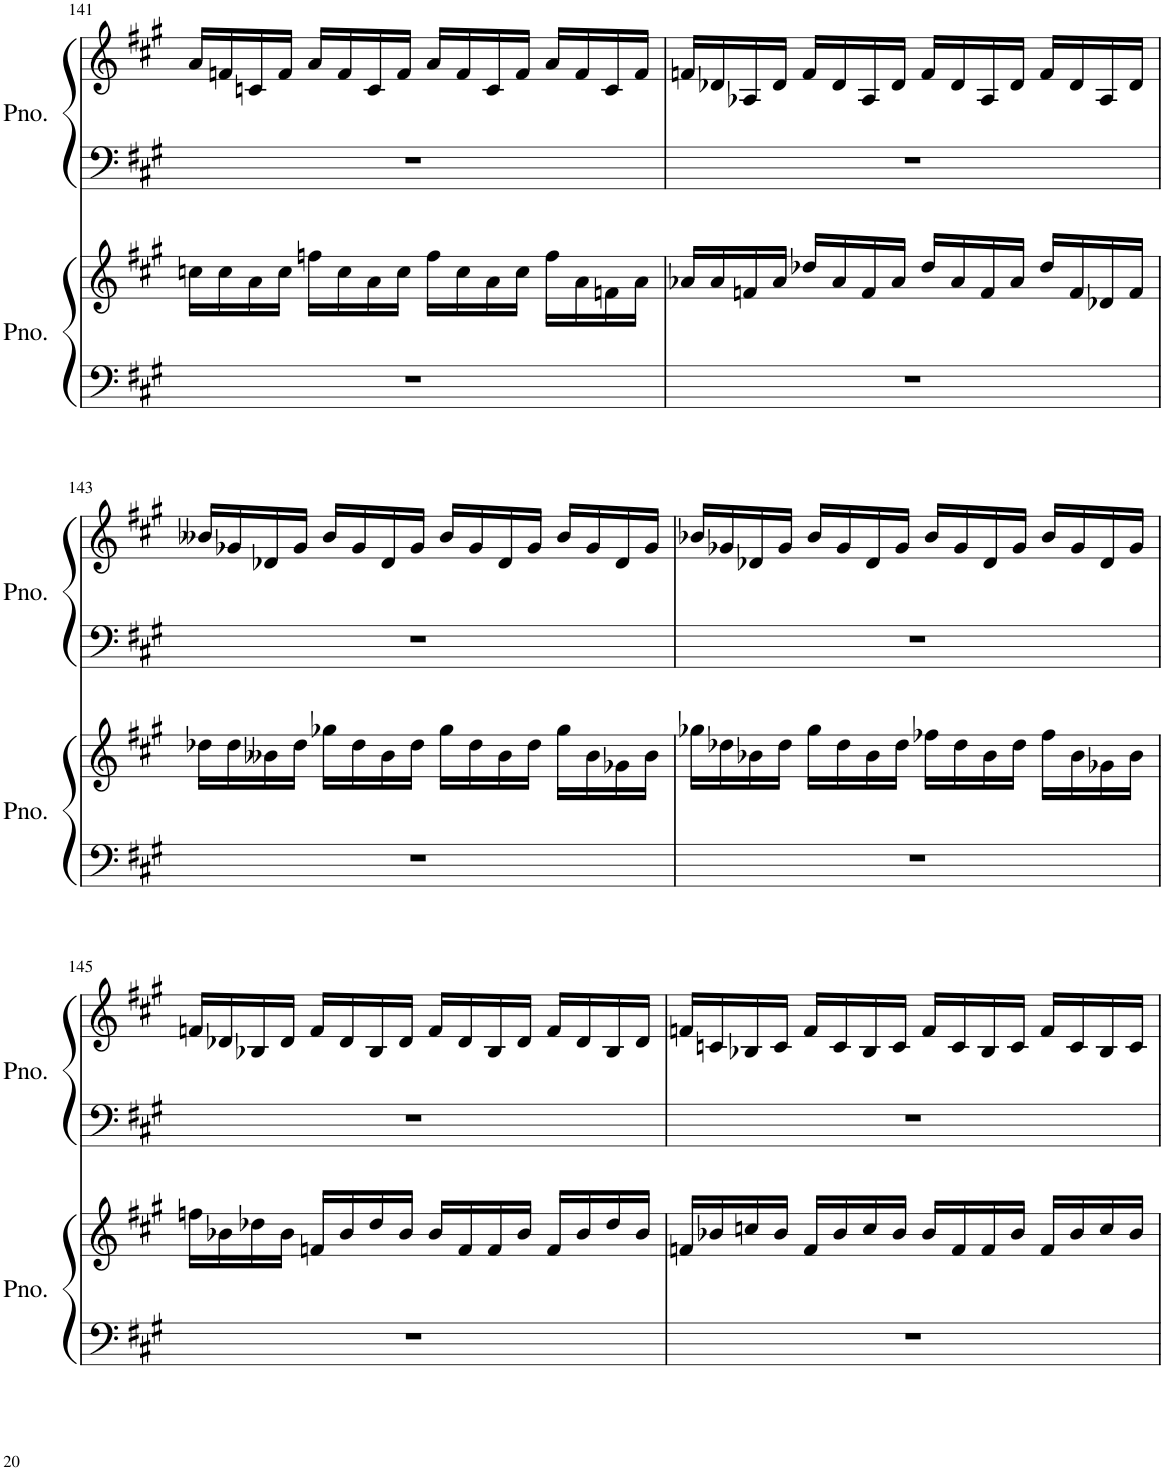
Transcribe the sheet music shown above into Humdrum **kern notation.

**kern	**kern	**kern	**kern
*part2	*part2	*part1	*part1
*staff4	*staff3	*staff2	*staff1
*I"Piano	*	*I"Piano	*
*I'Pno.	*	*I'Pno.	*
!!LO:PB:g=z
*clefF4	*clefG2	*clefF4	*clefG2
*k[f#c#g#]	*k[f#c#g#]	*k[f#c#g#]	*k[f#c#g#]
*M4/4	*M4/4	*M4/4	*M4/4
=141	=141	=141	=141
1r	16ccn\LL	1r	16a/LL
.	16cc\	.	16fn/
.	16a\	.	16cn/
.	16cc\JJ	.	16f/JJ
.	16ffn\LL	.	16a/LL
.	16cc\	.	16f/
.	16a\	.	16c/
.	16cc\JJ	.	16f/JJ
.	16ff\LL	.	16a/LL
.	16cc\	.	16f/
.	16a\	.	16c/
.	16cc\JJ	.	16f/JJ
.	16ff\LL	.	16a/LL
.	16a\	.	16f/
.	16fn\	.	16c/
.	16a\JJ	.	16f/JJ
=142	=142	=142	=142
1r	16a-X/LL	1r	16fn/LL
.	16a-/	.	16d-X/
.	16fn/	.	16A-X/
.	16a-/JJ	.	16d-/JJ
.	16dd-X/LL	.	16f/LL
.	16a-/	.	16d-/
.	16f/	.	16A-/
.	16a-/JJ	.	16d-/JJ
.	16dd-/LL	.	16f/LL
.	16a-/	.	16d-/
.	16f/	.	16A-/
.	16a-/JJ	.	16d-/JJ
.	16dd-/LL	.	16f/LL
.	16f/	.	16d-/
.	16d-X/	.	16A-/
.	16f/JJ	.	16d-/JJ
!!LO:LB:g=z
=143	=143	=143	=143
1r	16dd-X\LL	1r	16b--X/LL
.	16dd-\	.	16g-X/
.	16b--X\	.	16d-X/
.	16dd-\JJ	.	16g-/JJ
.	16gg-X\LL	.	16b--/LL
.	16dd-\	.	16g-/
.	16b--\	.	16d-/
.	16dd-\JJ	.	16g-/JJ
.	16gg-\LL	.	16b--/LL
.	16dd-\	.	16g-/
.	16b--\	.	16d-/
.	16dd-\JJ	.	16g-/JJ
.	16gg-\LL	.	16b--/LL
.	16b--\	.	16g-/
.	16g-X\	.	16d-/
.	16b--\JJ	.	16g-/JJ
=144	=144	=144	=144
1r	16gg-X\LL	1r	16b-X/LL
.	16dd-X\	.	16g-X/
.	16b-X\	.	16d-X/
.	16dd-\JJ	.	16g-/JJ
.	16gg-\LL	.	16b-/LL
.	16dd-\	.	16g-/
.	16b-\	.	16d-/
.	16dd-\JJ	.	16g-/JJ
.	16ff-X\LL	.	16b-/LL
.	16dd-\	.	16g-/
.	16b-\	.	16d-/
.	16dd-\JJ	.	16g-/JJ
.	16ff-\LL	.	16b-/LL
.	16b-\	.	16g-/
.	16g-X\	.	16d-/
.	16b-\JJ	.	16g-/JJ
!!LO:LB:g=z
=145	=145	=145	=145
1r	16ffn\LL	1r	16fn/LL
.	16b-X\	.	16d-X/
.	16dd-X\	.	16B-X/
.	16b-\JJ	.	16d-/JJ
.	16fn/LL	.	16f/LL
.	16b-/	.	16d-/
.	16dd-/	.	16B-/
.	16b-/JJ	.	16d-/JJ
.	16b-/LL	.	16f/LL
.	16f/	.	16d-/
.	16f/	.	16B-/
.	16b-/JJ	.	16d-/JJ
.	16f/LL	.	16f/LL
.	16b-/	.	16d-/
.	16dd-/	.	16B-/
.	16b-/JJ	.	16d-/JJ
=146	=146	=146	=146
1r	16fn/LL	1r	16fn/LL
.	16b-X/	.	16cn/
.	16ccn/	.	16B-X/
.	16b-/JJ	.	16c/JJ
.	16f/LL	.	16f/LL
.	16b-/	.	16c/
.	16cc/	.	16B-/
.	16b-/JJ	.	16c/JJ
.	16b-/LL	.	16f/LL
.	16f/	.	16c/
.	16f/	.	16B-/
.	16b-/JJ	.	16c/JJ
.	16f/LL	.	16f/LL
.	16b-/	.	16c/
.	16cc/	.	16B-/
.	16b-/JJ	.	16c/JJ
=	=	=	=
*-	*-	*-	*-
